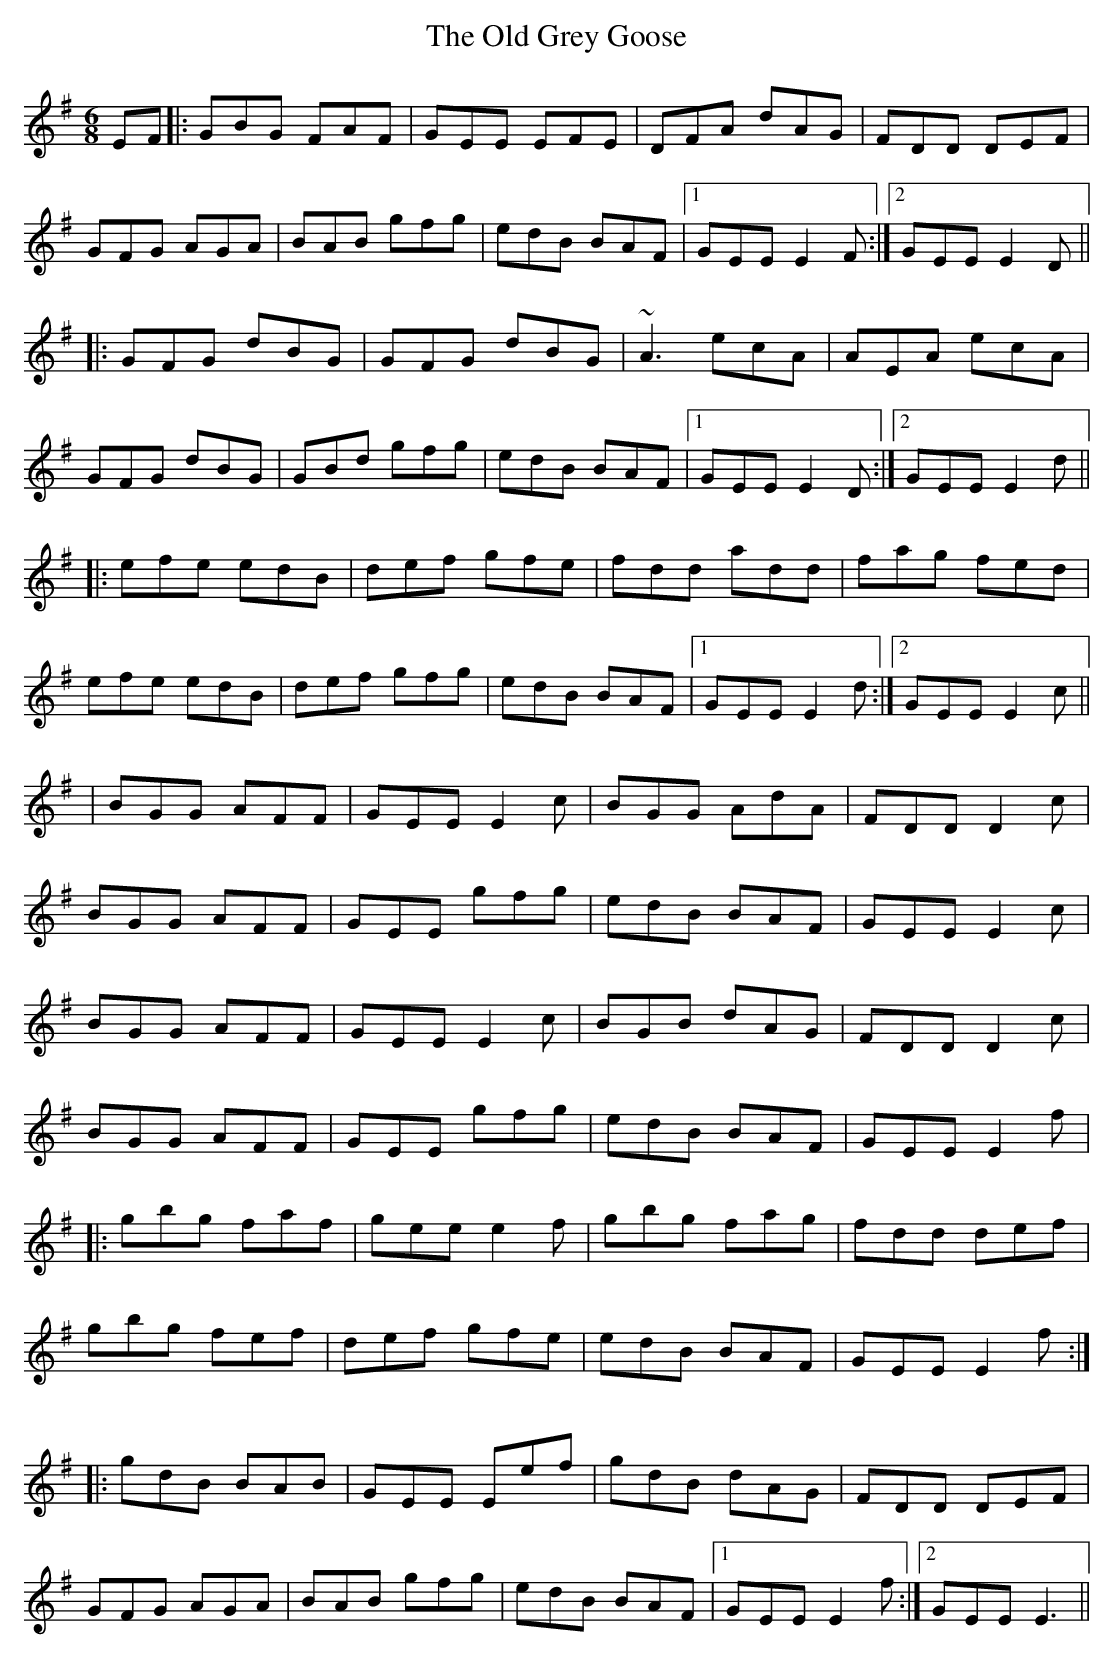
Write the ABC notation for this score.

X:1
T: The Old Grey Goose
M: 6/8
L: 1/8
K: Emin
EF|:GBG FAF|GEE EFE|DFA dAG|FDD DEF|
GFG AGA|BAB gfg|edB BAF |1 GEE E2 F:|2 GEE E2 D||
|:GFG dBG|GFG dBG|~A3 ecA|AEA ecA|
GFG dBG|GBd gfg|edB BAF|1 GEE E2 D:|2 GEE E2 d||
|:efe edB|def gfe|fdd add|fag fed|
efe edB|def gfg|edB BAF|1 GEE E2 d:|2 GEE E2 c||
|BGG AFF|GEE E2c|BGG AdA|FDD D2c|
BGG AFF|GEE gfg|edB BAF|GEE E2 c|
BGG AFF|GEE E2c|BGB dAG|FDD D2c|
BGG AFF|GEE gfg|edB BAF|GEE E2 f|
|:gbg faf|gee e2f|gbg fag|fdd def|
gbg fef|def gfe|edB BAF|GEE E2 f:|
|:gdB BAB|GEE Eef|gdB dAG|FDD DEF|
GFG AGA|BAB gfg|edB BAF|1 GEE E2 f:|2 GEE E3||
